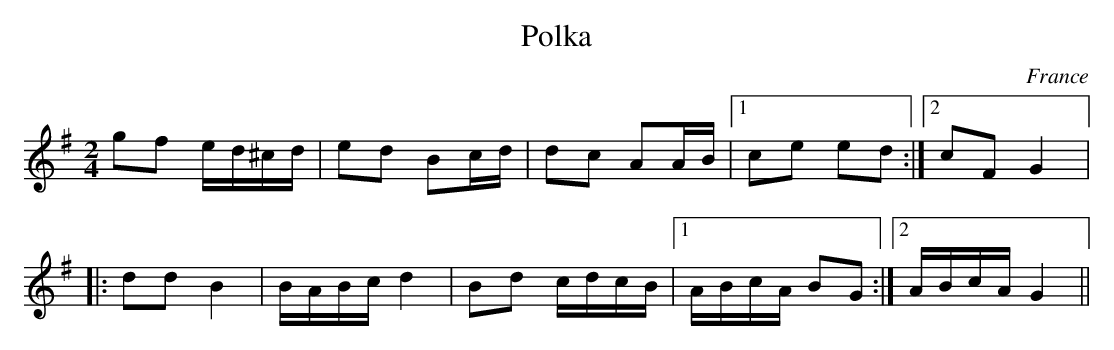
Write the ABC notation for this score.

X:1
T:Polka
M:2/4
O:France
K:G
g2f2 ed^cd|e2d2 B2cd|d2c2 A2AB\
|1c2e2 e2d2:|2c2F2G4|:
d2d2B4|BABc d4|B2d2 cdcB\
|1 ABcA B2G2 :|2 ABcA G4||
